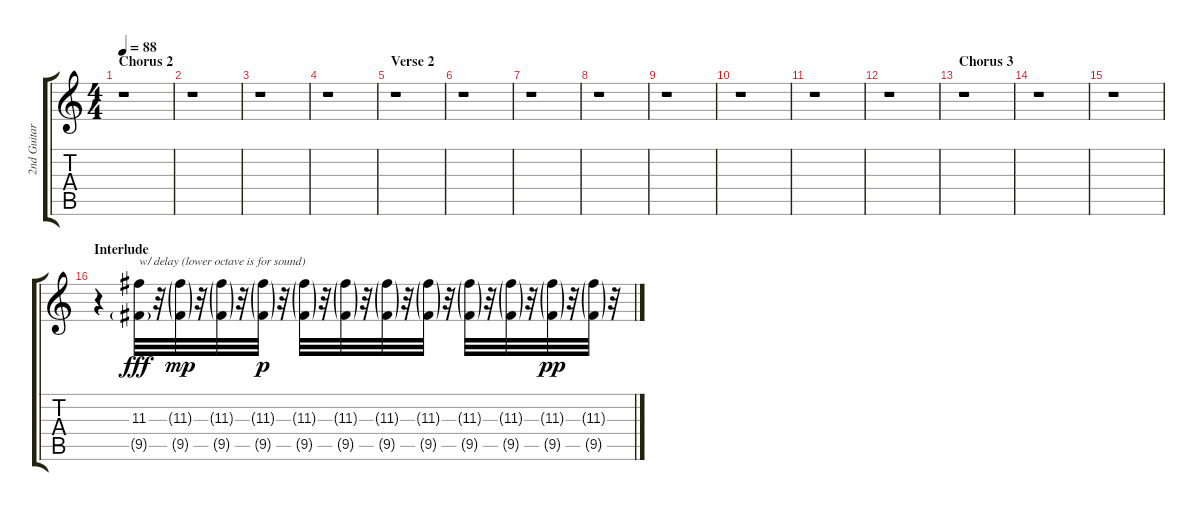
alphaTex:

\track ("2nd Guitar / Better Sound - Mark Engles" "2nd Guitar") {instrument overdrivenguitar}
\staff {score tabs}
\tuning (E4 B3 G3 D3 A2 E2) {hide}
\ts (4 4)
\section ("" "Chorus 2")
\tempo 88
\clef g2
\ks c
r.1{dy fff} |
r.1 |
r.1 |
r.1 |
\section ("" "Verse 2")
r.1 |
r.1 |
r.1 |
r.1 |
r.1 |
r.1 |
r.1 |
r.1 |
\section ("" "Chorus 3")
r.1 |
r.1 |
r.1 |
\section ("" "Interlude")
r.4 (11.3 9.5{g}).32{txt "w/ delay (lower octave is for sound)" volume 6 instrument overdrivenguitar} r.32 (11.3{g} 9.5{g}).32{dy mp} r.32 (11.3{g} 9.5{g}).32 r.32 (11.3{g} 9.5{g}).32{dy p} r.32 (11.3{g} 9.5{g}).32 r.32 (11.3{g} 9.5{g}).32 r.32 (11.3{g} 9.5{g}).32 r.32 (11.3{g} 9.5{g}).32 r.32 (11.3{g} 9.5{g}).32 r.32 (11.3{g} 9.5{g}).32 r.32 (11.3{g} 9.5{g}).32{dy pp} r.32 (11.3{g} 9.5{g}).32 r.32
